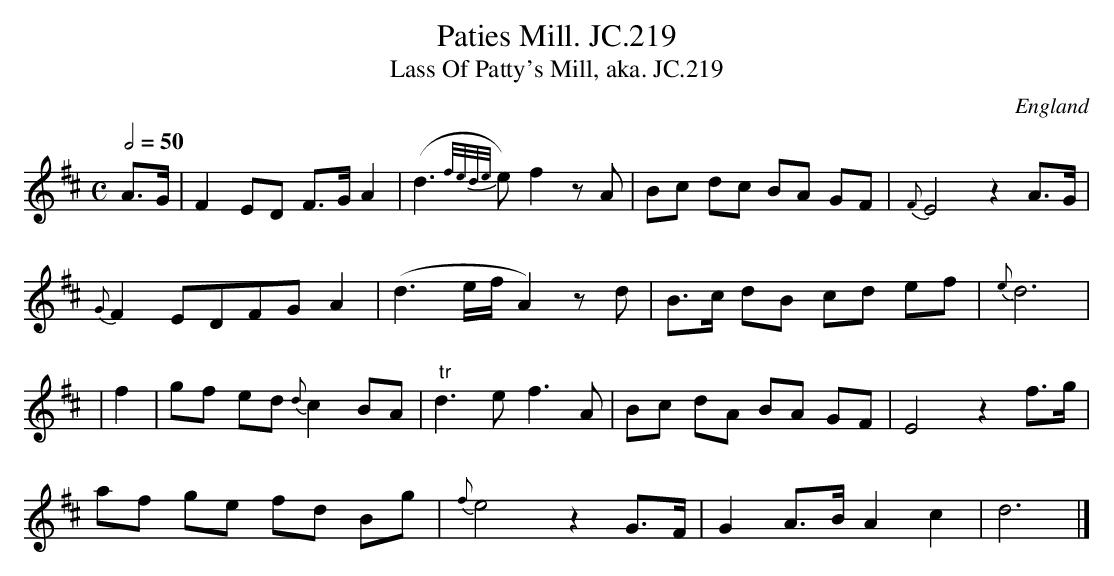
X:1
T:Paties Mill. JC.219
T:Lass Of Patty's Mill, aka. JC.219
O:England
M:C
L:1/8
Q:2/4=50
notC:by Allan Ramsay, 18th C.
K:D major
A>G|F2ED F>GA2|(d3{f/e/d/e/}e)f2zA|\
Bc dc BA GF|{F}E4z2A>G|!
{G}F2EDFGA2|(d3e/f/A2)zd|B>c dB cd ef|{e}d6|!
|f2|gf ed {d}c2BA|" tr"d3ef3A|Bc dA BA GF|E4z2f>g|!
af ge fd Bg|{f}e4z2G>F|G2A>BA2c2|d6|]
